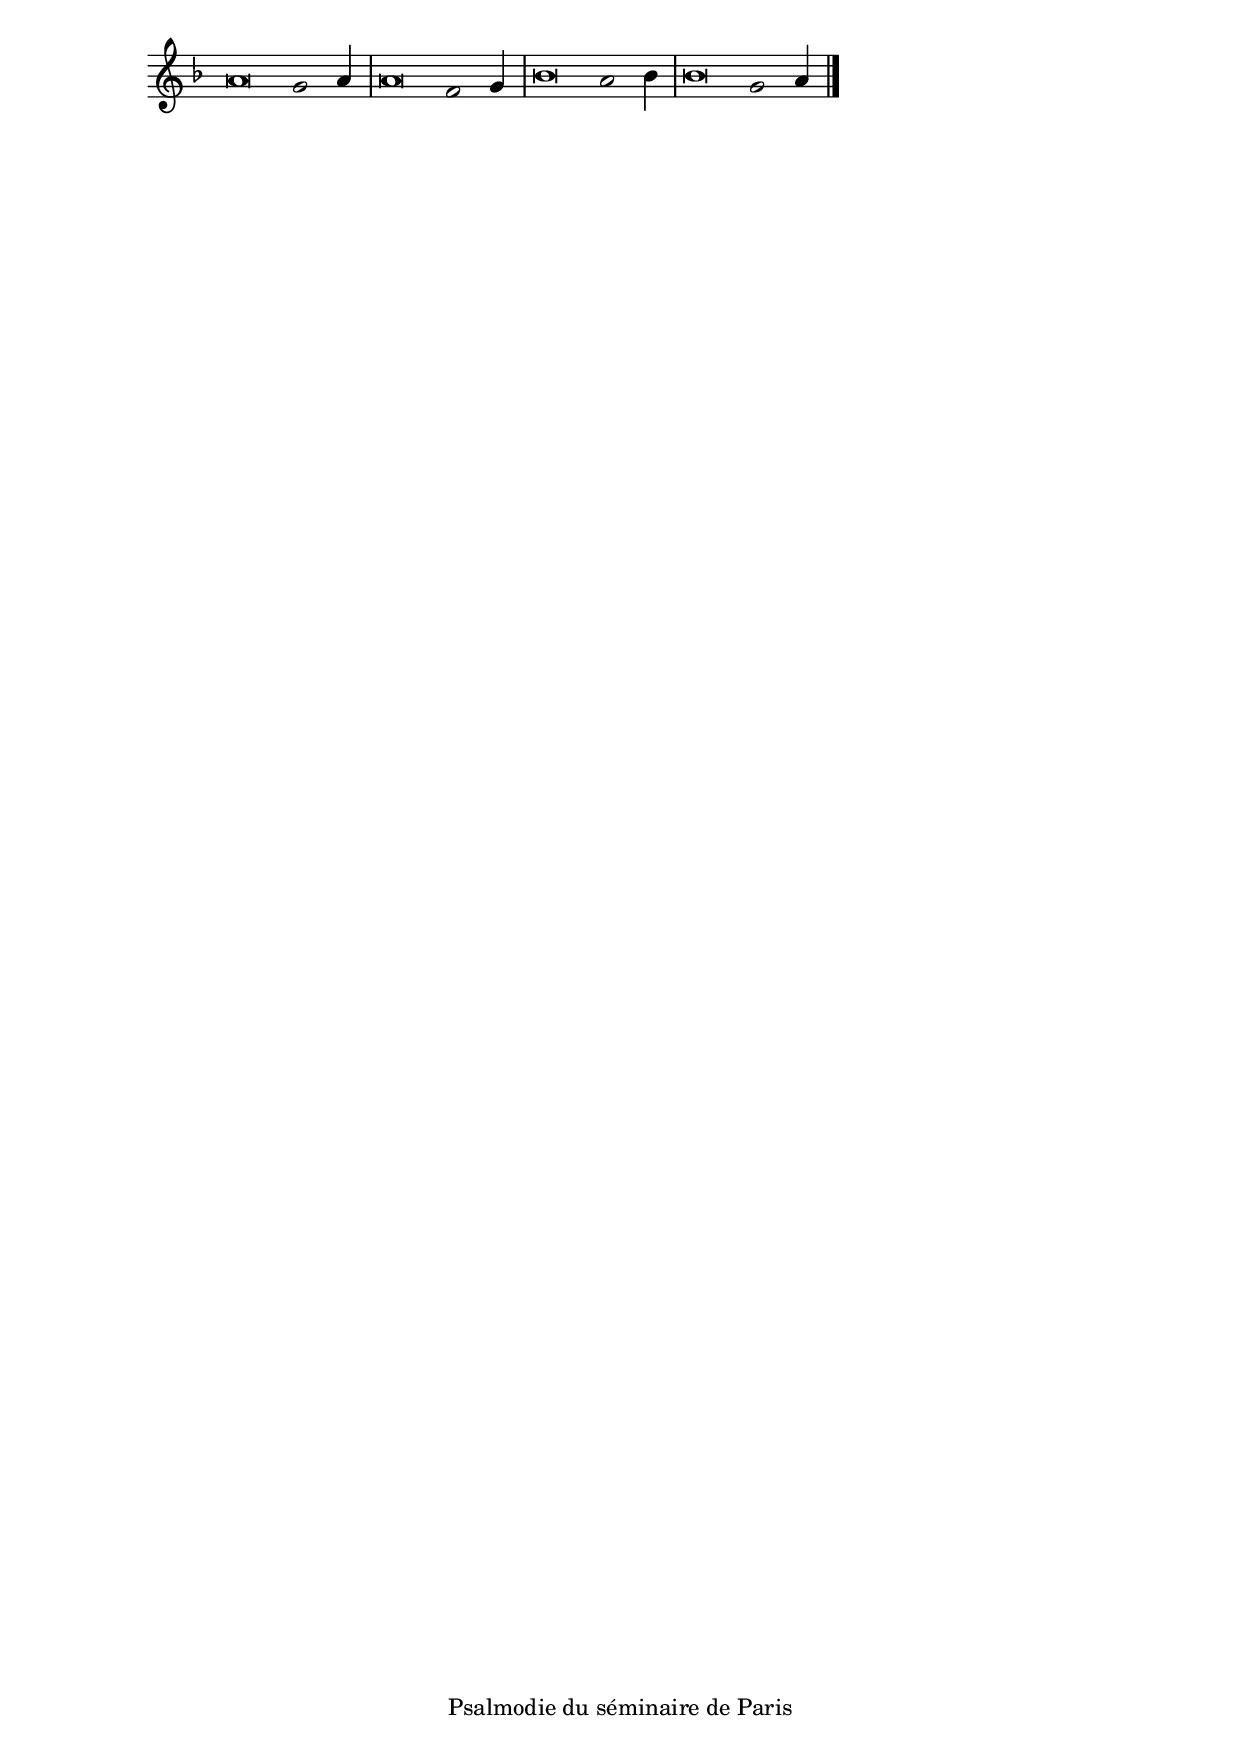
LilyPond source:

\version "2.20.0"
\language "italiano"

stemOff = \hide Staff.Stem
stemOn  = \undo \stemOff

\header {
  %title = "Psaume 47"
  %tagline = ##f
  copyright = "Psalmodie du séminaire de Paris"
}

\score {
  \new Staff \with { \remove "Time_signature_engraver" }
  \relative
  {
    \key fa \major
    \cadenzaOn
    \stemOff la'\breve sol2 \stemOn la4
    \bar "|"
    \stemOff la\breve fa2 \stemOn sol4
    \bar "|"
    \stemOff sib\breve la2 \stemOn sib4
    \bar "|"
    \stemOff sib\breve sol2 \stemOn la4
    \bar "|."
  }
}